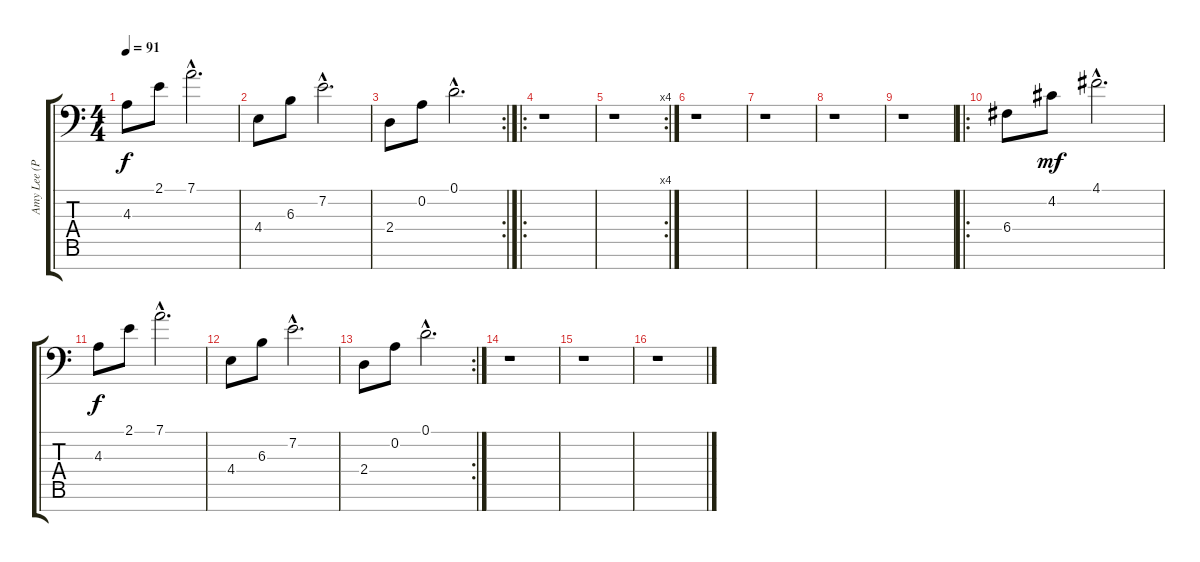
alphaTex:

\track ("Amy Lee (Piano, left hand)" "Amy Lee (P") {instrument acousticgrandpiano}
\staff {score tabs}
\tuning (D4 A3 F3 C3 G2 D2 A1) {hide}
\ts (4 4)
\tempo 91
\clef f4
\ks c
4.3.8{dy f} 2.1.8 7.1{hac}.2{d} |
4.4.8 6.3.8 7.2{hac}.2{d} |
\rc 2
2.4.8 0.2.8 0.1{hac}.2{d} |
\ro
r.1 |
\rc 4
r.1 |
r.1 |
r.1 |
r.1 |
r.1 |
\ro
6.4.8 4.2.8{dy mf} 4.1{hac}.2{d} |
4.3.8{dy f} 2.1.8 7.1{hac}.2{d} |
4.4.8 6.3.8 7.2{hac}.2{d} |
\rc 2
2.4.8 0.2.8 0.1{hac}.2{d} |
r.1 |
r.1 |
r.1
